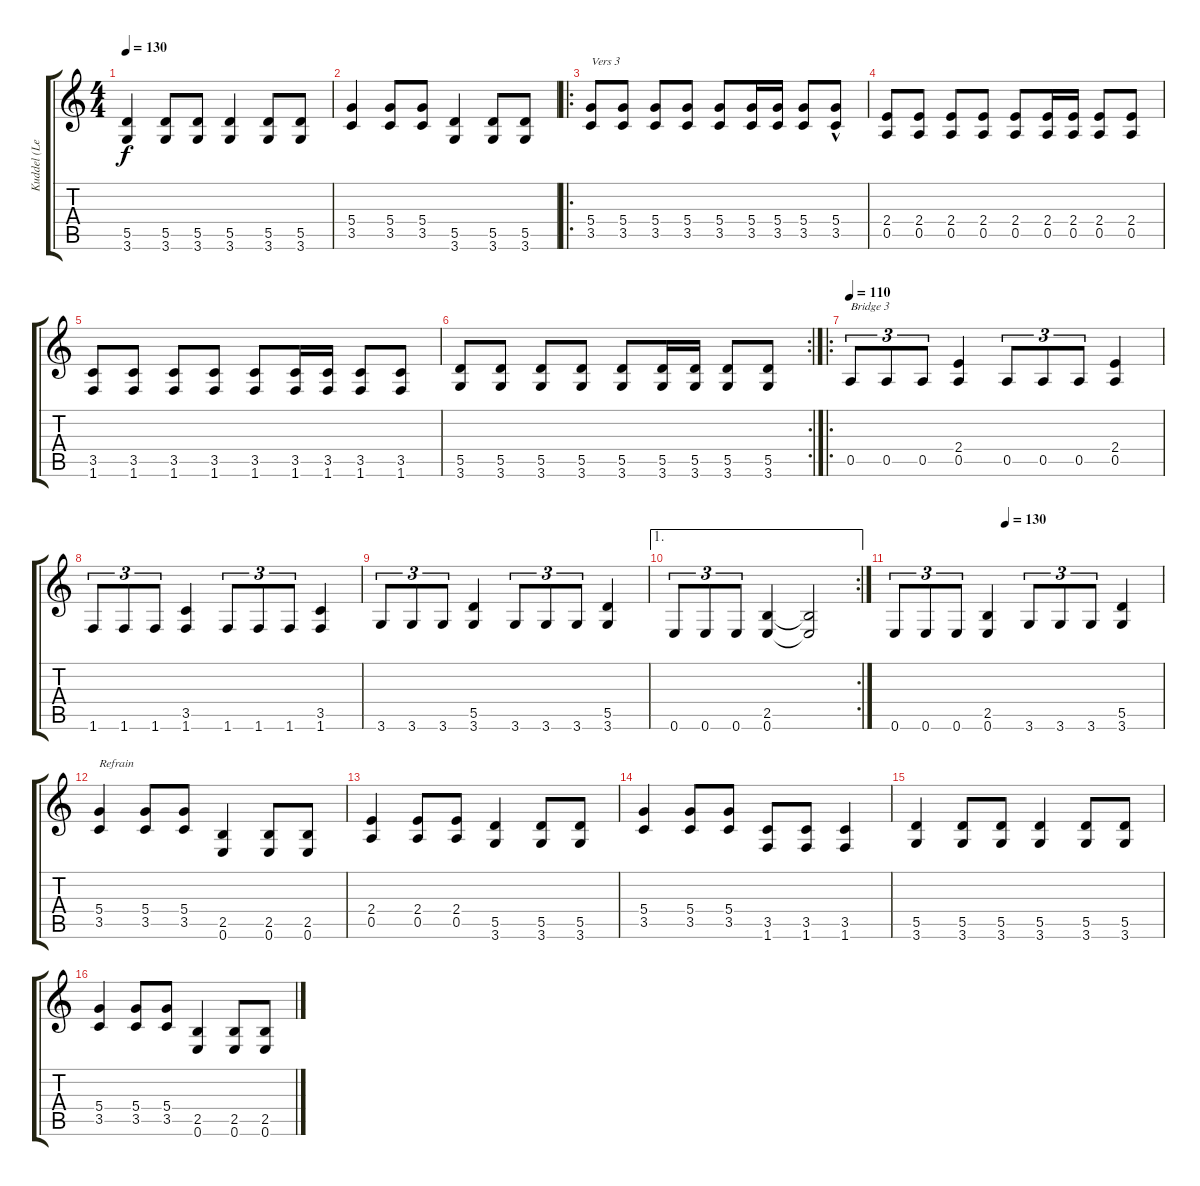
\track ("Kuddel (Lead Guitar)" "Kuddel (Le") {instrument distortionguitar}
\staff {score tabs}
\tuning (E4 B3 G3 D3 A2 E2) {hide}
\ts (4 4)
\tempo 130
\clef g2
\ks c
(5.5 3.6).4{dy f} (5.5 3.6).8 (5.5 3.6).8 (5.5 3.6).4 (5.5 3.6).8 (5.5 3.6).8 |
(5.4 3.5).4 (5.4 3.5).8 (5.4 3.5).8 (5.5 3.6).4 (5.5 3.6).8 (5.5 3.6).8 |
\ro
(5.4 3.5).8{txt "Vers 3"} (5.4 3.5).8 (5.4 3.5).8 (5.4 3.5).8 (5.4 3.5).8 (5.4 3.5).16 (5.4 3.5).16 (5.4 3.5).8 (5.4{hac} 3.5).8 |
(2.4 0.5).8 (2.4 0.5).8 (2.4 0.5).8 (2.4 0.5).8 (2.4 0.5).8 (2.4 0.5).16 (2.4 0.5).16 (2.4 0.5).8 (2.4 0.5).8 |
(3.5 1.6).8 (3.5 1.6).8 (3.5 1.6).8 (3.5 1.6).8 (3.5 1.6).8 (3.5 1.6).16 (3.5 1.6).16 (3.5 1.6).8 (3.5 1.6).8 |
\rc 2
(5.5 3.6).8 (5.5 3.6).8 (5.5 3.6).8 (5.5 3.6).8 (5.5 3.6).8 (5.5 3.6).16 (5.5 3.6).16 (5.5 3.6).8 (5.5 3.6).8 |
\ro
\tempo 110
0.5.8{tu (3 2) txt "Bridge 3" volume 13 instrument distortionguitar} 0.5.8{tu (3 2)} 0.5.8{tu (3 2)} (2.4 0.5).4 0.5.8{tu (3 2)} 0.5.8{tu (3 2)} 0.5.8{tu (3 2)} (2.4 0.5).4 |
1.6.8{tu (3 2)} 1.6.8{tu (3 2)} 1.6.8{tu (3 2)} (3.5 1.6).4 1.6.8{tu (3 2)} 1.6.8{tu (3 2)} 1.6.8{tu (3 2)} (3.5 1.6).4 |
3.6.8{tu (3 2)} 3.6.8{tu (3 2)} 3.6.8{tu (3 2)} (5.5 3.6).4 3.6.8{tu (3 2)} 3.6.8{tu (3 2)} 3.6.8{tu (3 2)} (5.5 3.6).4 |
\ae 1
\rc 2
0.6.8{tu (3 2)} 0.6.8{tu (3 2)} 0.6.8{tu (3 2)} (2.5 0.6).4 (2.5{t} 0.6{t}).2 |
\tempo (130 0.4166666666666667)
0.6.8{tu (3 2)} 0.6.8{tu (3 2)} 0.6.8{tu (3 2)} (2.5 0.6).4 3.6.8{tu (3 2)} 3.6.8{tu (3 2)} 3.6.8{tu (3 2)} (5.5 3.6).4 |
(5.4 3.5).4{txt "Refrain"} (5.4 3.5).8 (5.4 3.5).8 (2.5 0.6).4 (2.5 0.6).8 (2.5 0.6).8 |
(2.4 0.5).4 (2.4 0.5).8 (2.4 0.5).8 (5.5 3.6).4 (5.5 3.6).8 (5.5 3.6).8 |
(5.4 3.5).4 (5.4 3.5).8 (5.4 3.5).8 (3.5 1.6).8 (3.5 1.6).8 (3.5 1.6).4 |
(5.5 3.6).4 (5.5 3.6).8 (5.5 3.6).8 (5.5 3.6).4 (5.5 3.6).8 (5.5 3.6).8 |
(5.4 3.5).4 (5.4 3.5).8 (5.4 3.5).8 (2.5 0.6).4 (2.5 0.6).8 (2.5 0.6).8
